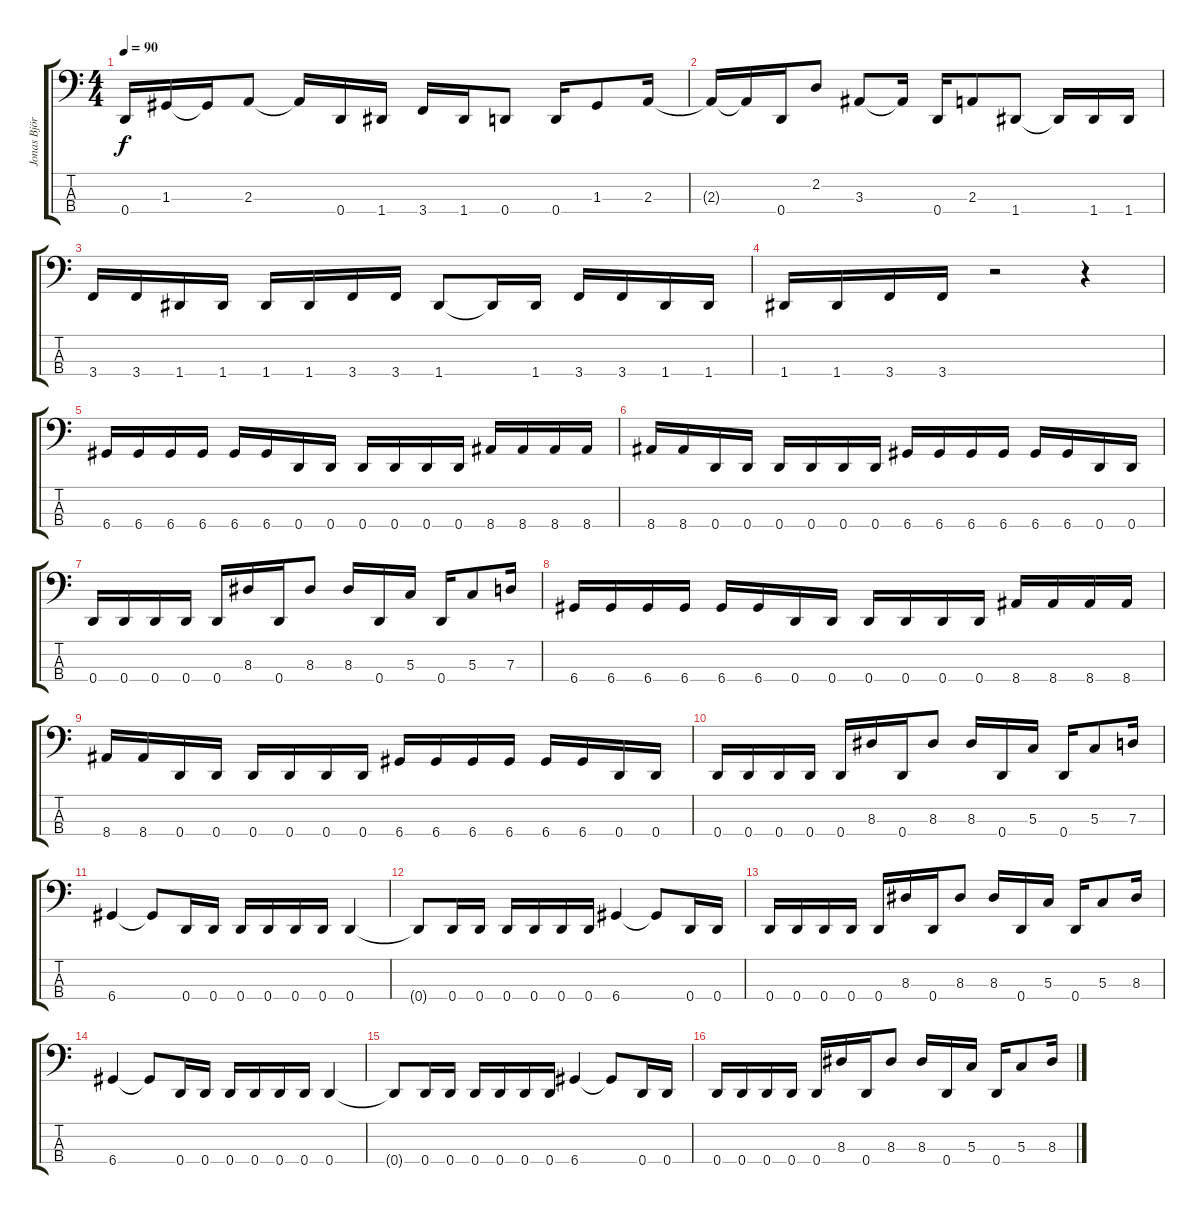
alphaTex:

\track ("Jonas Björler" "Jonas Björ") {instrument electricbasspick}
\staff {score tabs}
\tuning (F2 C2 G1 D1) {hide}
\ts (4 4)
\tempo 90
\clef f4
\ks c
0.4.16{dy f} 1.3.16 1.3{t}.16 2.3.8 2.3{t}.16 0.4.16 1.4.16 3.4.16 1.4.16 0.4.8 0.4.16 1.3.8 2.3.16 |
2.3{t}.16 2.3{t}.16 0.4.16 2.2.8 3.3.8 3.3{t}.16 0.4.16 2.3.8 1.4.8 1.4{t}.16 1.4.16 1.4.16 |
3.4.16 3.4.16 1.4.16 1.4.16 1.4.16 1.4.16 3.4.16 3.4.16 1.4.8 1.4{t}.16 1.4.16 3.4.16 3.4.16 1.4.16 1.4.16 |
1.4.16 1.4.16 3.4.16 3.4.16 r.2 r.4 |
6.4.16 6.4.16 6.4.16 6.4.16 6.4.16 6.4.16 0.4.16 0.4.16 0.4.16 0.4.16 0.4.16 0.4.16 8.4.16 8.4.16 8.4.16 8.4.16 |
8.4.16 8.4.16 0.4.16 0.4.16 0.4.16 0.4.16 0.4.16 0.4.16 6.4.16 6.4.16 6.4.16 6.4.16 6.4.16 6.4.16 0.4.16 0.4.16 |
0.4.16 0.4.16 0.4.16 0.4.16 0.4.16 8.3.16 0.4.16 8.3.8 8.3.16 0.4.16 5.3.16 0.4.16 5.3.8 7.3.16 |
6.4.16 6.4.16 6.4.16 6.4.16 6.4.16 6.4.16 0.4.16 0.4.16 0.4.16 0.4.16 0.4.16 0.4.16 8.4.16 8.4.16 8.4.16 8.4.16 |
8.4.16 8.4.16 0.4.16 0.4.16 0.4.16 0.4.16 0.4.16 0.4.16 6.4.16 6.4.16 6.4.16 6.4.16 6.4.16 6.4.16 0.4.16 0.4.16 |
0.4.16 0.4.16 0.4.16 0.4.16 0.4.16 8.3.16 0.4.16 8.3.8 8.3.16 0.4.16 5.3.16 0.4.16 5.3.8 7.3.16 |
6.4.4 6.4{t}.8 0.4.16 0.4.16 0.4.16 0.4.16 0.4.16 0.4.16 0.4.4 |
0.4{t}.8 0.4.16 0.4.16 0.4.16 0.4.16 0.4.16 0.4.16 6.4.4 6.4{t}.8 0.4.16 0.4.16 |
0.4.16 0.4.16 0.4.16 0.4.16 0.4.16 8.3.16 0.4.16 8.3.8 8.3.16 0.4.16 5.3.16 0.4.16 5.3.8 8.3.16 |
6.4.4 6.4{t}.8 0.4.16 0.4.16 0.4.16 0.4.16 0.4.16 0.4.16 0.4.4 |
0.4{t}.8 0.4.16 0.4.16 0.4.16 0.4.16 0.4.16 0.4.16 6.4.4 6.4{t}.8 0.4.16 0.4.16 |
0.4.16 0.4.16 0.4.16 0.4.16 0.4.16 8.3.16 0.4.16 8.3.8 8.3.16 0.4.16 5.3.16 0.4.16 5.3.8 8.3.16
